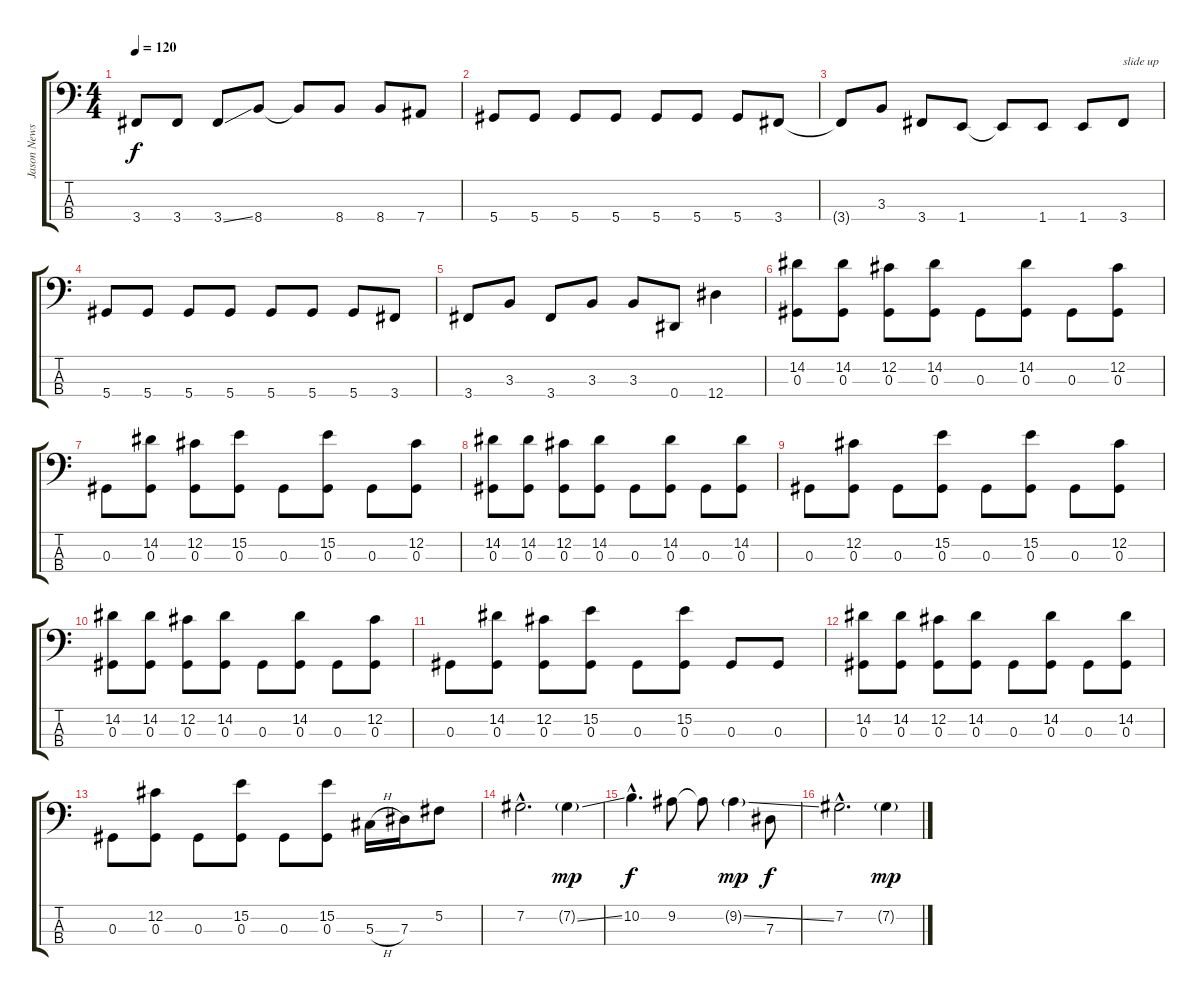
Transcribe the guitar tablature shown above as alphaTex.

\track ("Jason Newsted" "Jason News") {instrument electricbassfinger}
\staff {score tabs}
\tuning (Gb2 Db2 Ab1 Eb1) {hide}
\ts (4 4)
\tempo 120
\clef f4
\ks c
3.4{t}.8{dy f} 3.4.8 3.4{ss}.8 8.4.8 8.4{t}.8 8.4.8 8.4.8 7.4.8 |
5.4.8 5.4.8 5.4.8 5.4.8 5.4.8 5.4.8 5.4.8 3.4.8 |
3.4{t}.8 3.3.8 3.4.8 1.4.8 1.4{t}.8 1.4.8 1.4.8 3.4.8{txt "slide up"} |
5.4.8 5.4.8 5.4.8 5.4.8 5.4.8 5.4.8 5.4.8 3.4.8 |
3.4.8 3.3.8 3.4.8 3.3.8 3.3.8 0.4.8 12.4.4 |
(14.2 0.3).8 (14.2 0.3).8 (12.2 0.3).8 (14.2 0.3).8 0.3.8 (14.2 0.3).8 0.3.8 (12.2 0.3).8 |
0.3.8 (14.2 0.3).8 (12.2 0.3).8 (15.2 0.3).8 0.3.8 (15.2 0.3).8 0.3.8 (12.2 0.3).8 |
(14.2 0.3).8 (14.2 0.3).8 (12.2 0.3).8 (14.2 0.3).8 0.3.8 (14.2 0.3).8 0.3.8 (14.2 0.3).8 |
0.3.8 (12.2 0.3).8 0.3.8 (15.2 0.3).8 0.3.8 (15.2 0.3).8 0.3.8 (12.2 0.3).8 |
(14.2 0.3).8 (14.2 0.3).8 (12.2 0.3).8 (14.2 0.3).8 0.3.8 (14.2 0.3).8 0.3.8 (12.2 0.3).8 |
0.3.8 (14.2 0.3).8 (12.2 0.3).8 (15.2 0.3).8 0.3.8 (15.2 0.3).8 0.3.8 0.3.8 |
(14.2 0.3).8 (14.2 0.3).8 (12.2 0.3).8 (14.2 0.3).8 0.3.8 (14.2 0.3).8 0.3.8 (14.2 0.3).8 |
0.3.8 (12.2 0.3).8 0.3.8 (15.2 0.3).8 0.3.8 (15.2 0.3).8 5.3{h}.16 7.3.16 5.2.8 |
7.2{hac}.2{d} 7.2{ss g}.4{dy mp} |
10.2{hac}.4{d dy f} 9.2.8 9.2{t}.8 9.2{ss g}.4{dy mp} 7.3.8{dy f} |
7.2{hac}.2{d} 7.2{ss g}.4{dy mp}
